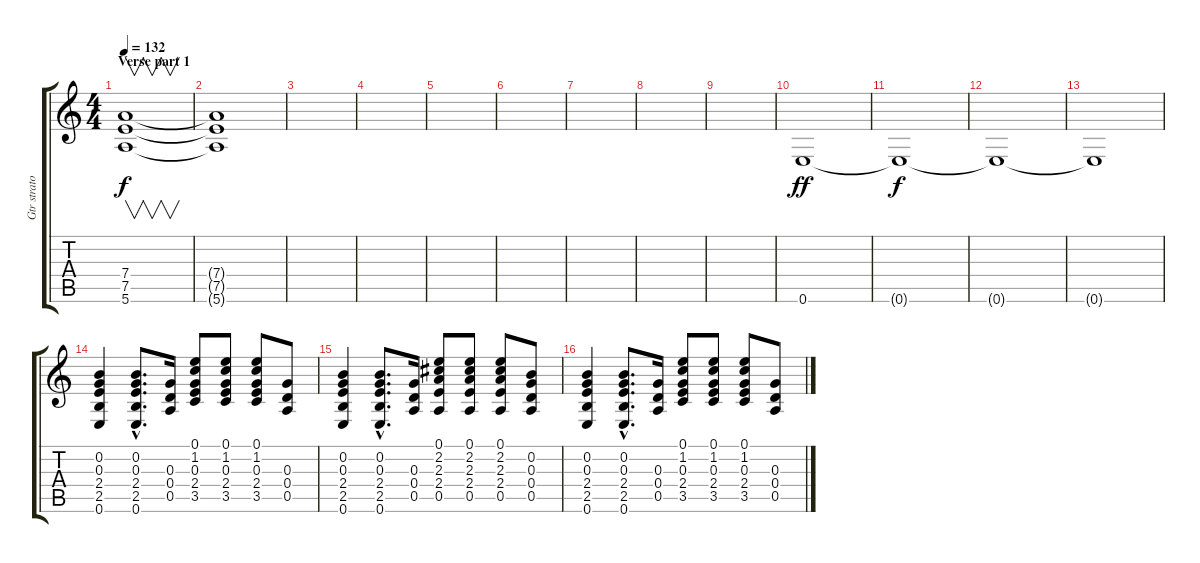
\track ("Gtr strato disto" "Gtr strato") {instrument distortionguitar}
\staff {score tabs}
\tuning (E4 B3 G3 D3 A2 E2) {hide}
\ts (4 4)
\section ("" "Verse part 1")
\tempo 132
\clef g2
\ks c
(7.4 7.5 5.6).1{v dy f} |
(7.4{t} 7.5{t} 5.6{t}).1{volume 0} |
|
|
|
|
|
|
|
0.6.1{dy ff volume 8} |
0.6{t}.1{dy f} |
0.6{t}.1{volume 15} |
0.6{t}.1 |
(0.2 0.3 2.4 2.5 0.6).4 (0.2{hac} 0.3{hac} 2.4{hac} 2.5{hac} 0.6{hac}).8{d} (0.3 0.4 0.5).16 (0.1 1.2 0.3 2.4 3.5).8 (0.1 1.2 0.3 2.4 3.5).8 (0.1 1.2 0.3 2.4 3.5).8 (0.3 0.4 0.5).8 |
(0.2 0.3 2.4 2.5 0.6).4 (0.2{hac} 0.3{hac} 2.4{hac} 2.5{hac} 0.6{hac}).8{d} (0.3 0.4 0.5).16 (0.1 2.2 2.3 2.4 0.5).8 (0.1 2.2 2.3 2.4 0.5).8 (0.1 2.2 2.3 2.4 0.5).8 (0.2 0.3 0.4 0.5).8 |
(0.2 0.3 2.4 2.5 0.6).4 (0.2{hac} 0.3{hac} 2.4{hac} 2.5{hac} 0.6{hac}).8{d} (0.3 0.4 0.5).16 (0.1 1.2 0.3 2.4 3.5).8 (0.1 1.2 0.3 2.4 3.5).8 (0.1 1.2 0.3 2.4 3.5).8 (0.3 0.4 0.5).8
